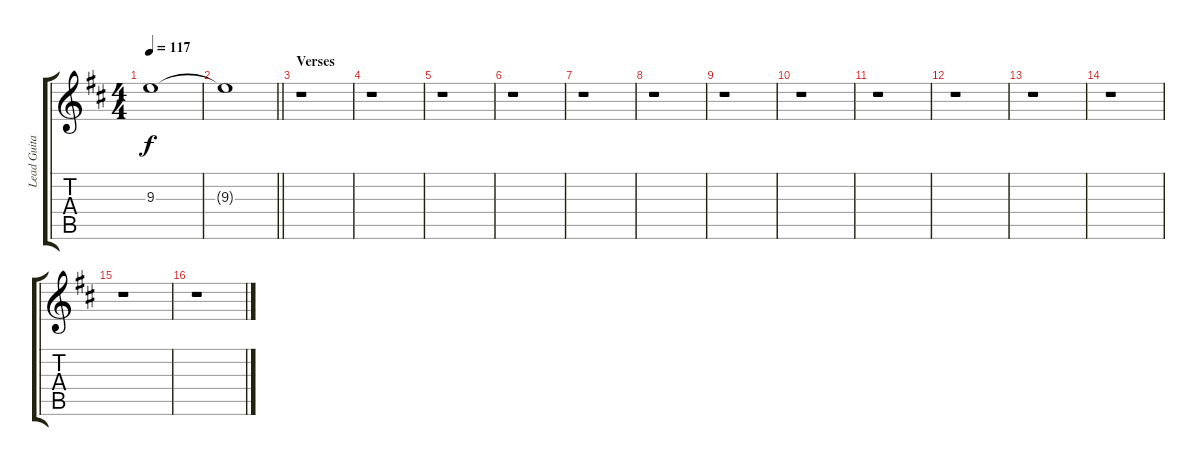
\track ("Lead Guitar" "Lead Guita") {instrument overdrivenguitar}
\staff {score tabs}
\tuning (E4 B3 G3 D3 A2 E2) {hide}
\ts (4 4)
\tempo 117
\clef g2
\ks d
9.3.1{dy f volume 7} |
\barLineRight lightlight
9.3{t}.1 |
\section ("" "Verses")
r.1 |
r.1 |
r.1 |
r.1 |
r.1 |
r.1 |
r.1 |
r.1 |
r.1 |
r.1 |
r.1 |
r.1 |
r.1 |
r.1
